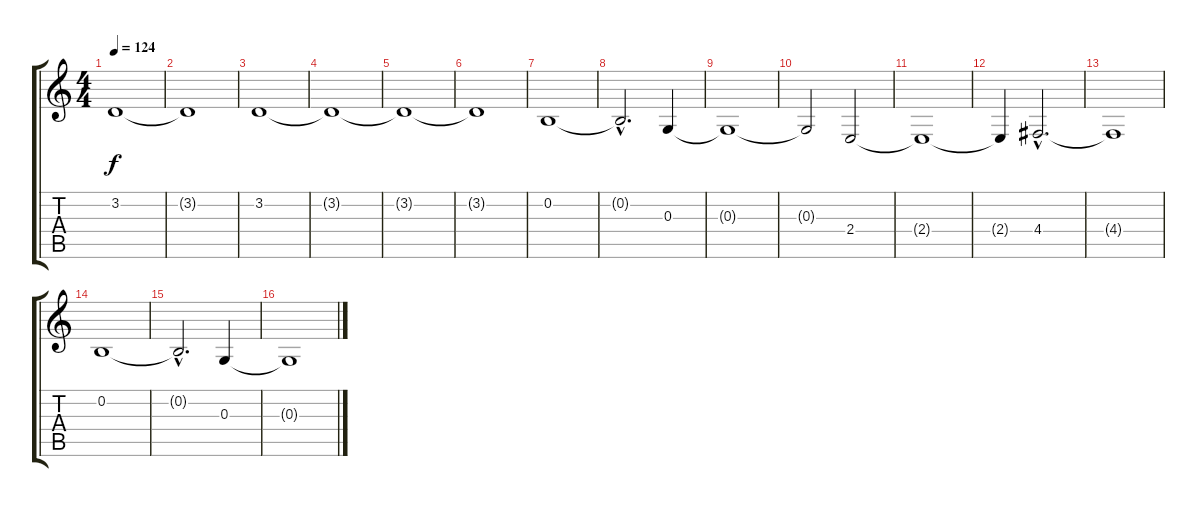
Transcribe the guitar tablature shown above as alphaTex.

\track "" {instrument churchorgan}
\staff {score tabs}
\tuning (E4 B3 G3 D3 A2 E2) {hide}
\ts (4 4)
\tempo 124
\clef g2
\ks c
3.2{t}.1{dy f} |
3.2{t}.1 |
3.2.1 |
3.2{t}.1 |
3.2{t}.1 |
3.2{t}.1 |
0.2.1 |
0.2{hac t}.2{d} 0.3.4 |
0.3{t}.1 |
0.3{t}.2 2.4.2 |
2.4{t}.1 |
2.4{t}.4 4.4{hac}.2{d} |
4.4{t}.1 |
0.2.1 |
0.2{hac t}.2{d} 0.3.4 |
0.3{t}.1
